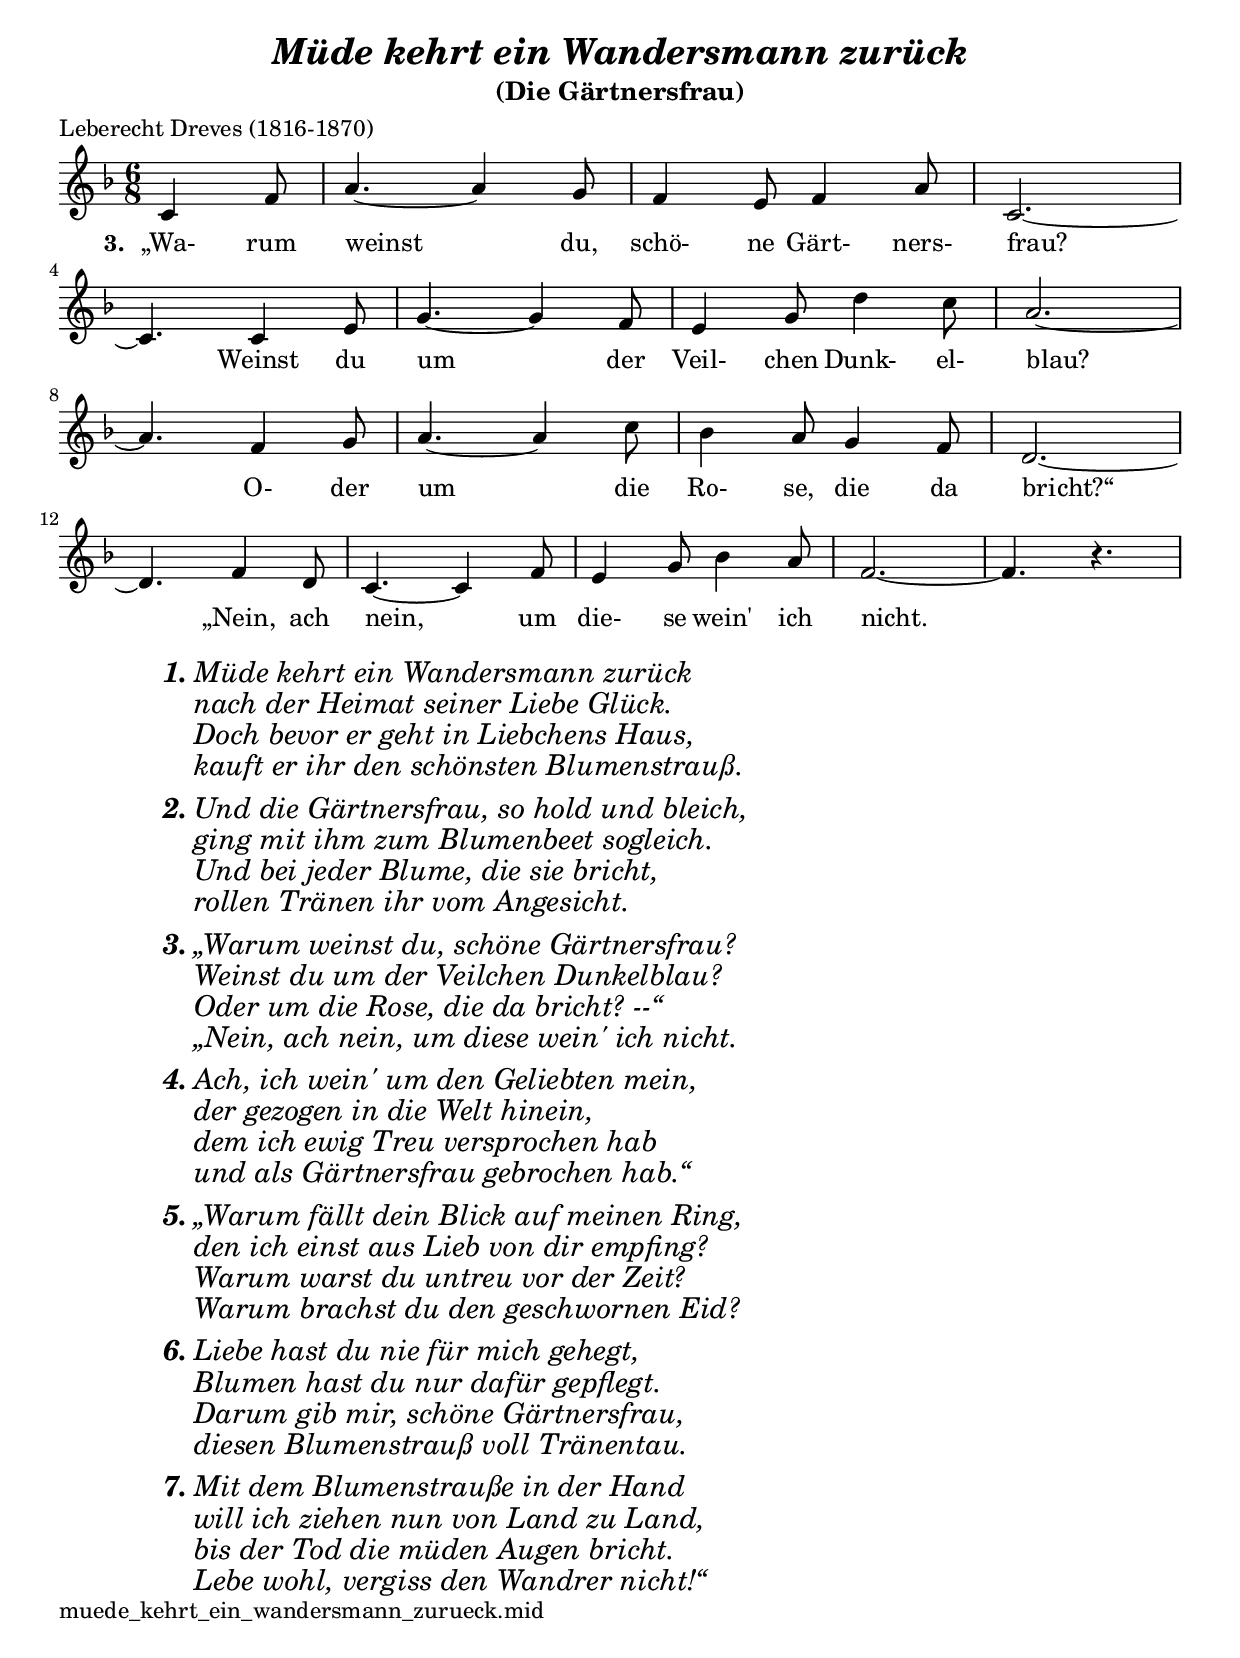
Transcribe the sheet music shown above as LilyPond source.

\version "2.23.14"

\bookpart {
  \tocItem \markup "Müde kehrt ein Wandersmann zurück"
  \header { title = \markup {\italic "Müde kehrt ein Wandersmann zurück"}
         subtitle = "(Die Gärtnersfrau)"      
            poet  = "Leberecht Dreves (1816-1870)"
  }

\score {
  \midi { \tempo 4 = 120 }
  \layout{indent=0}
   <<
     \transpose f f {
    \key f \major
    \time 6/8
    \relative c' {

    \partial 4. c4 f8  % 
    a4. ~ a4 g8   | % 1
    f4 e8 f4 a8   | % 2
    c,2. ~        | \break % 3

    c4. c4 e8     | % 4
    g4. ~ g4 f8   | % 5
    e4 g8 d'4 c8  | % 6
    a2. ~         | \break % 7

    a4. f4 g8     | % 8
    a4. ~ a4 c8   | % 9
    bes4 a8 g4 f8 | % 10
    d2. ~         | \break  % 11

    d4. f4 d8     | % 12
    c4. ~ c4 f8   | % 13
    e4 g8 bes4 a8 | % 14
    f2. ~         | % 15
    f4. r4.       | \break % 16
    }}
  >>    
\addlyrics {
  \set stanza = "3. "
  „Wa- rum weinst du, schö- ne Gärt- ners- frau?
  Weinst du um der Veil- chen Dunk- el- blau?
  O- der um die Ro- se, die da bricht?“
  „Nein, ach nein, um die- se wein' ich nicht.
}
}
\markup {
 \vspace #0.5
 \line {
 \hspace #10
    \column { \huge \italic {
    \line { \bold "1."
     \column{
  "Müde kehrt ein Wandersmann zurück"
  "nach der Heimat seiner Liebe Glück."
  "Doch bevor er geht in Liebchens Haus,"
  "kauft er ihr den schönsten Blumenstrauß."
       }}
    \vspace #0.5
    \line { \bold "2."
     \column{
  "Und die Gärtnersfrau, so hold und bleich,"
  "ging mit ihm zum Blumenbeet sogleich."
  "Und bei jeder Blume, die sie bricht,"
  "rollen Tränen ihr vom Angesicht."
       }}
    \vspace #0.5
    \line{\bold "3."
      \column{
  "„Warum weinst du, schöne Gärtnersfrau?"
  "Weinst du um der Veilchen Dunkelblau?"
  "Oder um die Rose, die da bricht? --“"
  "„Nein, ach nein, um diese wein' ich nicht."
       }}
    \vspace #0.5
    \line{\bold "4."
      \column{
  "Ach, ich wein' um den Geliebten mein,"
  "der gezogen in die Welt hinein,"
  "dem ich ewig Treu versprochen hab"
  "und als Gärtnersfrau gebrochen hab.“"
       }}
    \vspace #0.5
    \line{\bold "5."
      \column{
  "„Warum fällt dein Blick auf meinen Ring,"
  "den ich einst aus Lieb von dir empfing?"
  "Warum warst du untreu vor der Zeit?"
  "Warum brachst du den geschwornen Eid?"
       }}
    \vspace #0.5
    \line{\bold "6."
      \column{
  "Liebe hast du nie für mich gehegt,"
  "Blumen hast du nur dafür gepflegt."
  "Darum gib mir, schöne Gärtnersfrau,"
  "diesen Blumenstrauß voll Tränentau."
       }}
    \vspace #0.5
    \line{\bold "7."
      \column{
  "Mit dem Blumenstrauße in der Hand"
  "will ich ziehen nun von Land zu Land,"
  "bis der Tod die müden Augen bricht."
  "Lebe wohl, vergiss den Wandrer nicht!“"
       }}
}}
}}

\markup{
\vspace #0.5
  \with-url #"http:///edgar-saenger.de/musik/volkslieder/src/muede_kehrt_ein_wandersmann_zurueck.mid"
                                                            {muede_kehrt_ein_wandersmann_zurueck.mid}
}

}